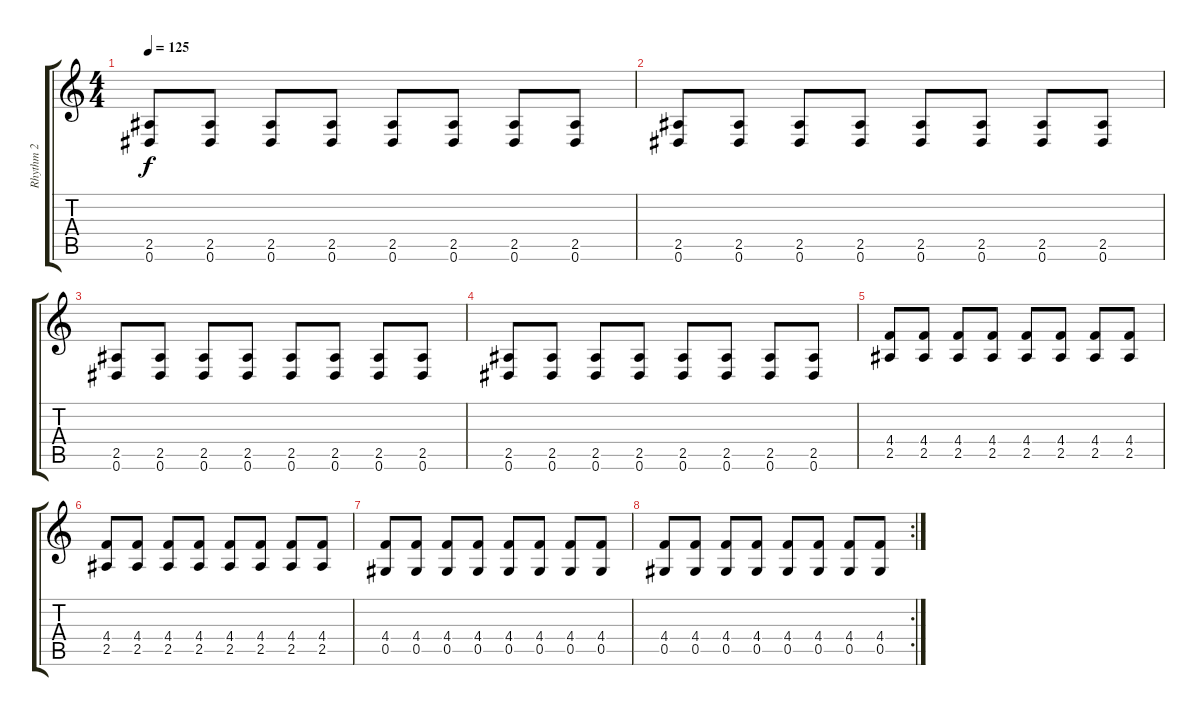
\track ("Rhythm 2" "Rhythm 2") {instrument distortionguitar}
\staff {score tabs}
\tuning (Eb4 Bb3 Gb3 Db3 Ab2 Eb2) {hide}
\ts (4 4)
\tempo 125
\clef g2
\ks c
(2.5 0.6).8{dy f} (2.5 0.6).8 (2.5 0.6).8 (2.5 0.6).8 (2.5 0.6).8 (2.5 0.6).8 (2.5 0.6).8 (2.5 0.6).8 |
(2.5 0.6).8 (2.5 0.6).8 (2.5 0.6).8 (2.5 0.6).8 (2.5 0.6).8 (2.5 0.6).8 (2.5 0.6).8 (2.5 0.6).8 |
(2.5 0.6).8 (2.5 0.6).8 (2.5 0.6).8 (2.5 0.6).8 (2.5 0.6).8 (2.5 0.6).8 (2.5 0.6).8 (2.5 0.6).8 |
(2.5 0.6).8 (2.5 0.6).8 (2.5 0.6).8 (2.5 0.6).8 (2.5 0.6).8 (2.5 0.6).8 (2.5 0.6).8 (2.5 0.6).8 |
(4.4 2.5).8 (4.4 2.5).8 (4.4 2.5).8 (4.4 2.5).8 (4.4 2.5).8 (4.4 2.5).8 (4.4 2.5).8 (4.4 2.5).8 |
(4.4 2.5).8 (4.4 2.5).8 (4.4 2.5).8 (4.4 2.5).8 (4.4 2.5).8 (4.4 2.5).8 (4.4 2.5).8 (4.4 2.5).8 |
(4.4 0.5).8 (4.4 0.5).8 (4.4 0.5).8 (4.4 0.5).8 (4.4 0.5).8 (4.4 0.5).8 (4.4 0.5).8 (4.4 0.5).8 |
\rc 2
(4.4 0.5).8 (4.4 0.5).8 (4.4 0.5).8 (4.4 0.5).8 (4.4 0.5).8 (4.4 0.5).8 (4.4 0.5).8 (4.4 0.5).8
